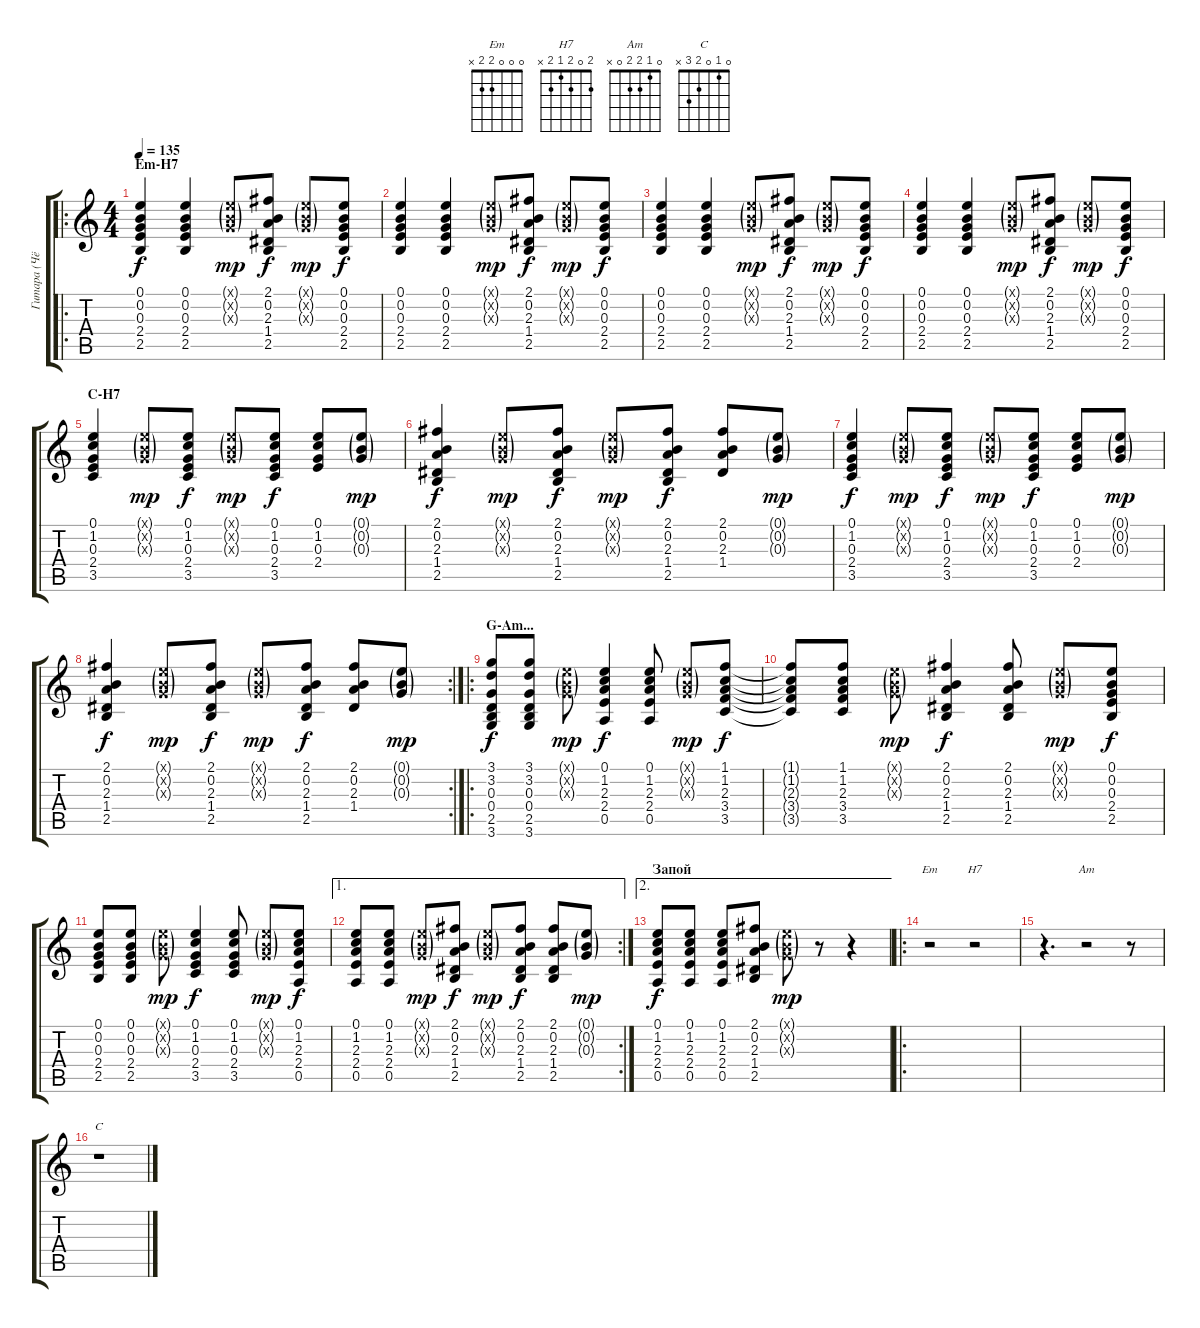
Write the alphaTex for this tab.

\track ("Гитара (Чёрт)" "Гитара (Чё") {instrument acousticguitarsteel}
\staff {score tabs}
\tuning (E4 B3 G3 D3 A2 E2) {hide}
\chord ("Em" 0 0 0 2 2 x)
\chord ("H7" 2 0 2 1 2 x)
\chord ("Am" 0 1 2 2 0 x)
\chord ("C" 0 1 0 2 3 x)
\ro
\ts (4 4)
\section ("" "Em-H7")
\tempo 135
\clef g2
\ks c
(0.1 0.2 0.3 2.4 2.5).4{dy f instrument acousticguitarsteel} (0.1 0.2 0.3 2.4 2.5).4 (0.1{g x} 0.2{g x} 0.3{g x}).8{dy mp} (2.1 0.2 2.3 1.4 2.5).8{dy f} (0.1{g x} 0.2{g x} 0.3{g x}).8{dy mp} (0.1 0.2 0.3 2.4 2.5).8{dy f} |
(0.1 0.2 0.3 2.4 2.5).4 (0.1 0.2 0.3 2.4 2.5).4 (0.1{g x} 0.2{g x} 0.3{g x}).8{dy mp} (2.1 0.2 2.3 1.4 2.5).8{dy f} (0.1{g x} 0.2{g x} 0.3{g x}).8{dy mp} (0.1 0.2 0.3 2.4 2.5).8{dy f} |
(0.1 0.2 0.3 2.4 2.5).4 (0.1 0.2 0.3 2.4 2.5).4 (0.1{g x} 0.2{g x} 0.3{g x}).8{dy mp} (2.1 0.2 2.3 1.4 2.5).8{dy f} (0.1{g x} 0.2{g x} 0.3{g x}).8{dy mp} (0.1 0.2 0.3 2.4 2.5).8{dy f} |
(0.1 0.2 0.3 2.4 2.5).4 (0.1 0.2 0.3 2.4 2.5).4 (0.1{g x} 0.2{g x} 0.3{g x}).8{dy mp} (2.1 0.2 2.3 1.4 2.5).8{dy f} (0.1{g x} 0.2{g x} 0.3{g x}).8{dy mp} (0.1 0.2 0.3 2.4 2.5).8{dy f} |
\section ("" "C-H7")
(0.1 1.2 0.3 2.4 3.5).4 (0.1{g x} 0.2{g x} 0.3{g x}).8{dy mp} (0.1 1.2 0.3 2.4 3.5).8{dy f} (0.1{g x} 0.2{g x} 0.3{g x}).8{dy mp} (0.1 1.2 0.3 2.4 3.5).8{dy f} (0.1 1.2 0.3 2.4).8 (0.1{g} 0.2{g} 0.3{g}).8{dy mp} |
(2.1 0.2 2.3 1.4 2.5).4{dy f} (0.1{g x} 0.2{g x} 0.3{g x}).8{dy mp} (2.1 0.2 2.3 1.4 2.5).8{dy f} (0.1{g x} 0.2{g x} 0.3{g x}).8{dy mp} (2.1 0.2 2.3 1.4 2.5).8{dy f} (2.1 0.2 2.3 1.4).8 (0.1{g} 0.2{g} 0.3{g}).8{dy mp} |
(0.1 1.2 0.3 2.4 3.5).4{dy f} (0.1{g x} 0.2{g x} 0.3{g x}).8{dy mp} (0.1 1.2 0.3 2.4 3.5).8{dy f} (0.1{g x} 0.2{g x} 0.3{g x}).8{dy mp} (0.1 1.2 0.3 2.4 3.5).8{dy f} (0.1 1.2 0.3 2.4).8 (0.1{g} 0.2{g} 0.3{g}).8{dy mp} |
\rc 2
(2.1 0.2 2.3 1.4 2.5).4{dy f} (0.1{g x} 0.2{g x} 0.3{g x}).8{dy mp} (2.1 0.2 2.3 1.4 2.5).8{dy f} (0.1{g x} 0.2{g x} 0.3{g x}).8{dy mp} (2.1 0.2 2.3 1.4 2.5).8{dy f} (2.1 0.2 2.3 1.4).8 (0.1{g} 0.2{g} 0.3{g}).8{dy mp} |
\ro
\section ("" "G-Am...")
(3.1 3.2 0.3 0.4 2.5 3.6).8{dy f} (3.1 3.2 0.3 0.4 2.5 3.6).8 (0.1{g x} 0.2{g x} 0.3{g x}).8{dy mp} (0.1 1.2 2.3 2.4 0.5).4{dy f} (0.1 1.2 2.3 2.4 0.5).8 (0.1{g x} 0.2{g x} 0.3{g x}).8{dy mp} (1.1 1.2 2.3 3.4 3.5).8{dy f} |
(1.1{t} 1.2{t} 2.3{t} 3.4{t} 3.5{t}).8 (1.1 1.2 2.3 3.4 3.5).8 (0.1{g x} 0.2{g x} 0.3{g x}).8{dy mp} (2.1 0.2 2.3 1.4 2.5).4{dy f} (2.1 0.2 2.3 1.4 2.5).8 (0.1{g x} 0.2{g x} 0.3{g x}).8{dy mp} (0.1 0.2 0.3 2.4 2.5).8{dy f} |
(0.1 0.2 0.3 2.4 2.5).8 (0.1 0.2 0.3 2.4 2.5).8 (0.1{g x} 0.2{g x} 0.3{g x}).8{dy mp} (0.1 1.2 0.3 2.4 3.5).4{dy f} (0.1 1.2 0.3 2.4 3.5).8 (0.1{g x} 0.2{g x} 0.3{g x}).8{dy mp} (0.1 1.2 2.3 2.4 0.5).8{dy f} |
\ae 1
\rc 2
(0.1 1.2 2.3 2.4 0.5).8 (0.1 1.2 2.3 2.4 0.5).8 (0.1{g x} 0.2{g x} 0.3{g x}).8{dy mp} (2.1 0.2 2.3 1.4 2.5).8{dy f} (0.1{g x} 0.2{g x} 0.3{g x}).8{dy mp} (2.1 0.2 2.3 1.4 2.5).8{dy f} (2.1 0.2 2.3 1.4 2.5).8 (0.1{g} 0.2{g} 0.3{g}).8{dy mp} |
\ae 2
\section ("" "Запой")
(0.1 1.2 2.3 2.4 0.5).8{dy f} (0.1 1.2 2.3 2.4 0.5).8 (0.1 1.2 2.3 2.4 0.5).8 (2.1 0.2 2.3 1.4 2.5).8 (0.1{g x} 0.2{g x} 0.3{g x}).8{dy mp} r.8 r.4 |
\ro
r.2{ch "Em" volume 11 instrument acousticguitarsteel} r.2{ch "H7"} |
r.4{d} r.2{ch "Am"} r.8 |
r.1{ch "C"}
